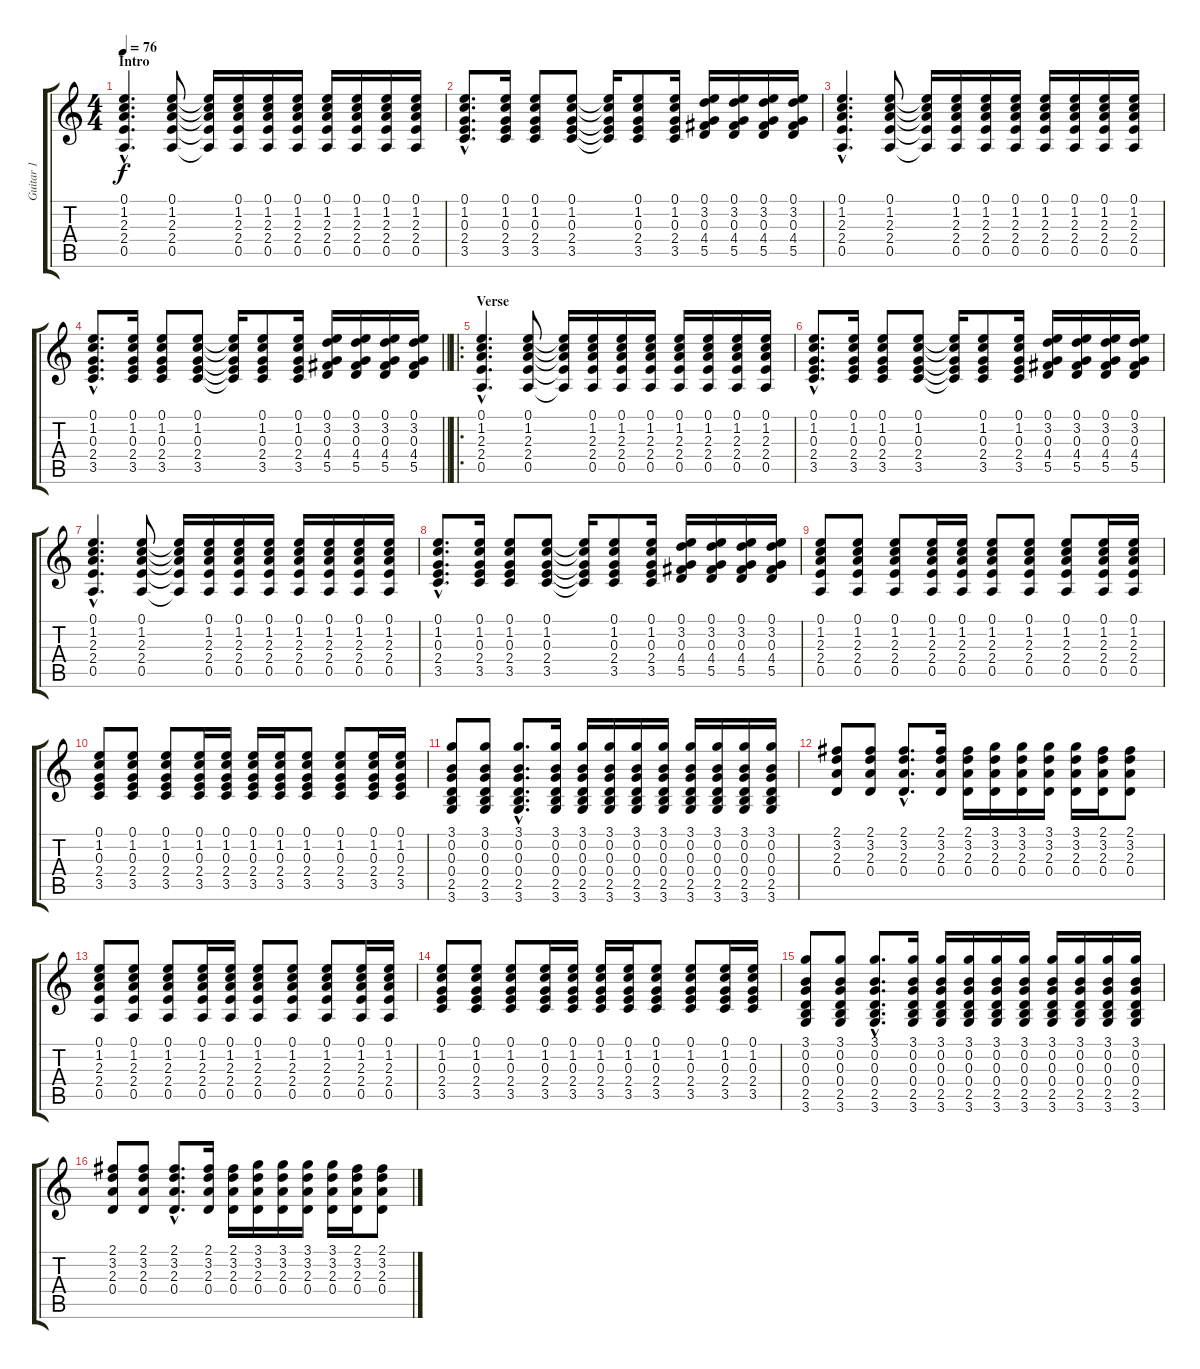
\track ("Guitar 1" "Guitar 1") {instrument acousticguitarsteel}
\staff {score tabs}
\tuning (E4 B3 G3 D3 A2 E2) {hide}
\ts (4 4)
\section ("" "Intro")
\tempo 76
\clef g2
\ks c
(0.1{hac} 1.2{hac} 2.3{hac} 2.4{hac} 0.5{hac}).4{d dy f instrument acousticguitarsteel} (0.1 1.2 2.3 2.4 0.5).8 (0.1{t} 1.2{t} 2.3{t} 2.4{t} 0.5{t}).16 (0.1 1.2 2.3 2.4 0.5).16 (0.1 1.2 2.3 2.4 0.5).16 (0.1 1.2 2.3 2.4 0.5).16 (0.1 1.2 2.3 2.4 0.5).16 (0.1 1.2 2.3 2.4 0.5).16 (0.1 1.2 2.3 2.4 0.5).16 (0.1 1.2 2.3 2.4 0.5).16 |
(0.1{hac} 1.2{hac} 0.3{hac} 2.4{hac} 3.5{hac}).8{d} (0.1 1.2 0.3 2.4 3.5).16 (0.1 1.2 0.3 2.4 3.5).8 (0.1 1.2 0.3 2.4 3.5).8 (0.1{t} 1.2{t} 0.3{t} 2.4{t} 3.5{t}).16 (0.1 1.2 0.3 2.4 3.5).8 (0.1 1.2 0.3 2.4 3.5).16 (0.1 3.2 0.3 4.4 5.5).16 (0.1 3.2 0.3 4.4 5.5).16 (0.1 3.2 0.3 4.4 5.5).16 (0.1 3.2 0.3 4.4 5.5).16 |
(0.1{hac} 1.2{hac} 2.3{hac} 2.4{hac} 0.5{hac}).4{d} (0.1 1.2 2.3 2.4 0.5).8 (0.1{t} 1.2{t} 2.3{t} 2.4{t} 0.5{t}).16 (0.1 1.2 2.3 2.4 0.5).16 (0.1 1.2 2.3 2.4 0.5).16 (0.1 1.2 2.3 2.4 0.5).16 (0.1 1.2 2.3 2.4 0.5).16 (0.1 1.2 2.3 2.4 0.5).16 (0.1 1.2 2.3 2.4 0.5).16 (0.1 1.2 2.3 2.4 0.5).16 |
\barLineRight lightlight
(0.1{hac} 1.2{hac} 0.3{hac} 2.4{hac} 3.5{hac}).8{d} (0.1 1.2 0.3 2.4 3.5).16 (0.1 1.2 0.3 2.4 3.5).8 (0.1 1.2 0.3 2.4 3.5).8 (0.1{t} 1.2{t} 0.3{t} 2.4{t} 3.5{t}).16 (0.1 1.2 0.3 2.4 3.5).8 (0.1 1.2 0.3 2.4 3.5).16 (0.1 3.2 0.3 4.4 5.5).16 (0.1 3.2 0.3 4.4 5.5).16 (0.1 3.2 0.3 4.4 5.5).16 (0.1 3.2 0.3 4.4 5.5).16 |
\ro
\section ("" "Verse")
(0.1{hac} 1.2{hac} 2.3{hac} 2.4{hac} 0.5{hac}).4{d} (0.1 1.2 2.3 2.4 0.5).8 (0.1{t} 1.2{t} 2.3{t} 2.4{t} 0.5{t}).16 (0.1 1.2 2.3 2.4 0.5).16 (0.1 1.2 2.3 2.4 0.5).16 (0.1 1.2 2.3 2.4 0.5).16 (0.1 1.2 2.3 2.4 0.5).16 (0.1 1.2 2.3 2.4 0.5).16 (0.1 1.2 2.3 2.4 0.5).16 (0.1 1.2 2.3 2.4 0.5).16 |
(0.1{hac} 1.2{hac} 0.3{hac} 2.4{hac} 3.5{hac}).8{d} (0.1 1.2 0.3 2.4 3.5).16 (0.1 1.2 0.3 2.4 3.5).8 (0.1 1.2 0.3 2.4 3.5).8 (0.1{t} 1.2{t} 0.3{t} 2.4{t} 3.5{t}).16 (0.1 1.2 0.3 2.4 3.5).8 (0.1 1.2 0.3 2.4 3.5).16 (0.1 3.2 0.3 4.4 5.5).16 (0.1 3.2 0.3 4.4 5.5).16 (0.1 3.2 0.3 4.4 5.5).16 (0.1 3.2 0.3 4.4 5.5).16 |
(0.1{hac} 1.2{hac} 2.3{hac} 2.4{hac} 0.5{hac}).4{d} (0.1 1.2 2.3 2.4 0.5).8 (0.1{t} 1.2{t} 2.3{t} 2.4{t} 0.5{t}).16 (0.1 1.2 2.3 2.4 0.5).16 (0.1 1.2 2.3 2.4 0.5).16 (0.1 1.2 2.3 2.4 0.5).16 (0.1 1.2 2.3 2.4 0.5).16 (0.1 1.2 2.3 2.4 0.5).16 (0.1 1.2 2.3 2.4 0.5).16 (0.1 1.2 2.3 2.4 0.5).16 |
(0.1{hac} 1.2{hac} 0.3{hac} 2.4{hac} 3.5{hac}).8{d} (0.1 1.2 0.3 2.4 3.5).16 (0.1 1.2 0.3 2.4 3.5).8 (0.1 1.2 0.3 2.4 3.5).8 (0.1{t} 1.2{t} 0.3{t} 2.4{t} 3.5{t}).16 (0.1 1.2 0.3 2.4 3.5).8 (0.1 1.2 0.3 2.4 3.5).16 (0.1 3.2 0.3 4.4 5.5).16 (0.1 3.2 0.3 4.4 5.5).16 (0.1 3.2 0.3 4.4 5.5).16 (0.1 3.2 0.3 4.4 5.5).16 |
(0.1 1.2 2.3 2.4 0.5).8 (0.1 1.2 2.3 2.4 0.5).8 (0.1 1.2 2.3 2.4 0.5).8 (0.1 1.2 2.3 2.4 0.5).16 (0.1 1.2 2.3 2.4 0.5).16 (0.1 1.2 2.3 2.4 0.5).8 (0.1 1.2 2.3 2.4 0.5).8 (0.1 1.2 2.3 2.4 0.5).8 (0.1 1.2 2.3 2.4 0.5).16 (0.1 1.2 2.3 2.4 0.5).16 |
(0.1 1.2 0.3 2.4 3.5).8 (0.1 1.2 0.3 2.4 3.5).8 (0.1 1.2 0.3 2.4 3.5).8 (0.1 1.2 0.3 2.4 3.5).16 (0.1 1.2 0.3 2.4 3.5).16 (0.1 1.2 0.3 2.4 3.5).16 (0.1 1.2 0.3 2.4 3.5).16 (0.1 1.2 0.3 2.4 3.5).8 (0.1 1.2 0.3 2.4 3.5).8 (0.1 1.2 0.3 2.4 3.5).16 (0.1 1.2 0.3 2.4 3.5).16 |
(3.1 0.2 0.3 0.4 2.5 3.6).8 (3.1 0.2 0.3 0.4 2.5 3.6).8 (3.1{hac} 0.2{hac} 0.3{hac} 0.4{hac} 2.5{hac} 3.6{hac}).8{d} (3.1 0.2 0.3 0.4 2.5 3.6).16 (3.1 0.2 0.3 0.4 2.5 3.6).16 (3.1 0.2 0.3 0.4 2.5 3.6).16 (3.1 0.2 0.3 0.4 2.5 3.6).16 (3.1 0.2 0.3 0.4 2.5 3.6).16 (3.1 0.2 0.3 0.4 2.5 3.6).16 (3.1 0.2 0.3 0.4 2.5 3.6).16 (3.1 0.2 0.3 0.4 2.5 3.6).16 (3.1 0.2 0.3 0.4 2.5 3.6).16 |
(2.1 3.2 2.3 0.4).8 (2.1 3.2 2.3 0.4).8 (2.1{hac} 3.2{hac} 2.3{hac} 0.4{hac}).8{d} (2.1 3.2 2.3 0.4).16 (2.1 3.2 2.3 0.4).16 (3.1 3.2 2.3 0.4).16 (3.1 3.2 2.3 0.4).16 (3.1 3.2 2.3 0.4).16 (3.1 3.2 2.3 0.4).16 (2.1 3.2 2.3 0.4).16 (2.1 3.2 2.3 0.4).8 |
(0.1 1.2 2.3 2.4 0.5).8 (0.1 1.2 2.3 2.4 0.5).8 (0.1 1.2 2.3 2.4 0.5).8 (0.1 1.2 2.3 2.4 0.5).16 (0.1 1.2 2.3 2.4 0.5).16 (0.1 1.2 2.3 2.4 0.5).8 (0.1 1.2 2.3 2.4 0.5).8 (0.1 1.2 2.3 2.4 0.5).8 (0.1 1.2 2.3 2.4 0.5).16 (0.1 1.2 2.3 2.4 0.5).16 |
(0.1 1.2 0.3 2.4 3.5).8 (0.1 1.2 0.3 2.4 3.5).8 (0.1 1.2 0.3 2.4 3.5).8 (0.1 1.2 0.3 2.4 3.5).16 (0.1 1.2 0.3 2.4 3.5).16 (0.1 1.2 0.3 2.4 3.5).16 (0.1 1.2 0.3 2.4 3.5).16 (0.1 1.2 0.3 2.4 3.5).8 (0.1 1.2 0.3 2.4 3.5).8 (0.1 1.2 0.3 2.4 3.5).16 (0.1 1.2 0.3 2.4 3.5).16 |
(3.1 0.2 0.3 0.4 2.5 3.6).8 (3.1 0.2 0.3 0.4 2.5 3.6).8 (3.1{hac} 0.2{hac} 0.3{hac} 0.4{hac} 2.5{hac} 3.6{hac}).8{d} (3.1 0.2 0.3 0.4 2.5 3.6).16 (3.1 0.2 0.3 0.4 2.5 3.6).16 (3.1 0.2 0.3 0.4 2.5 3.6).16 (3.1 0.2 0.3 0.4 2.5 3.6).16 (3.1 0.2 0.3 0.4 2.5 3.6).16 (3.1 0.2 0.3 0.4 2.5 3.6).16 (3.1 0.2 0.3 0.4 2.5 3.6).16 (3.1 0.2 0.3 0.4 2.5 3.6).16 (3.1 0.2 0.3 0.4 2.5 3.6).16 |
(2.1 3.2 2.3 0.4).8 (2.1 3.2 2.3 0.4).8 (2.1{hac} 3.2{hac} 2.3{hac} 0.4{hac}).8{d} (2.1 3.2 2.3 0.4).16 (2.1 3.2 2.3 0.4).16 (3.1 3.2 2.3 0.4).16 (3.1 3.2 2.3 0.4).16 (3.1 3.2 2.3 0.4).16 (3.1 3.2 2.3 0.4).16 (2.1 3.2 2.3 0.4).16 (2.1 3.2 2.3 0.4).8
